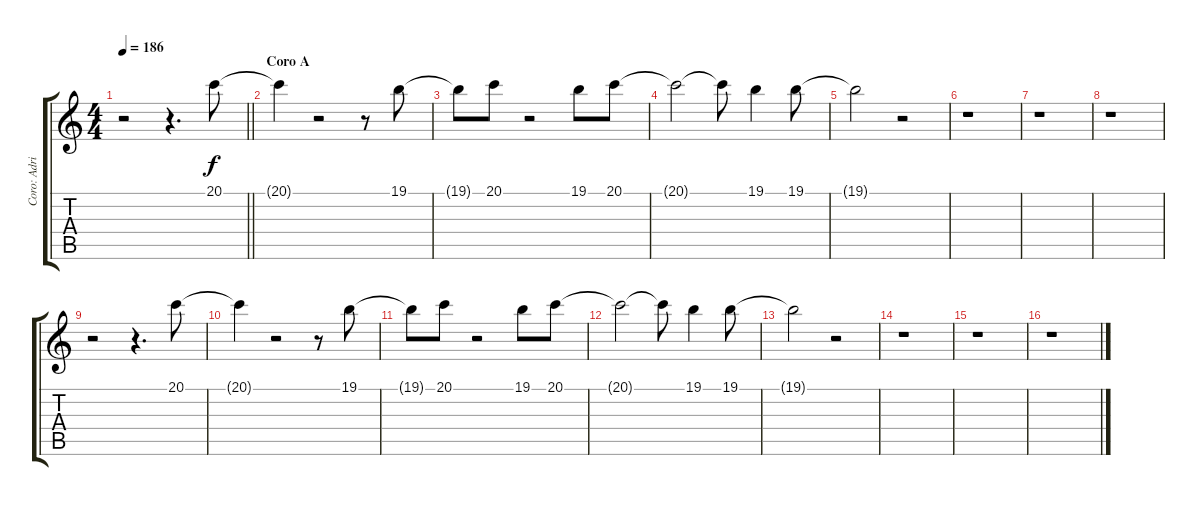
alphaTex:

\track ("Coro: Adrian" "Coro: Adri") {instrument choiraahs}
\staff {score tabs}
\tuning (E4 B3 G3 D3 A2 E2) {hide}
\ts (4 4)
\tempo 186
\clef g2
\barLineRight lightlight
\ks c
r.2{dy f} r.4{d} 20.1.8 |
\section ("" "Coro A")
20.1{t}.4 r.2 r.8 19.1.8 |
19.1{t}.8 20.1.8 r.2 19.1.8 20.1.8 |
20.1{t}.2 20.1{t}.8 19.1.4 19.1.8 |
19.1{t}.2 r.2 |
r.1 |
r.1 |
r.1 |
r.2 r.4{d} 20.1.8 |
20.1{t}.4 r.2 r.8 19.1.8 |
19.1{t}.8 20.1.8 r.2 19.1.8 20.1.8 |
20.1{t}.2 20.1{t}.8 19.1.4 19.1.8 |
19.1{t}.2 r.2 |
r.1 |
r.1 |
r.1
